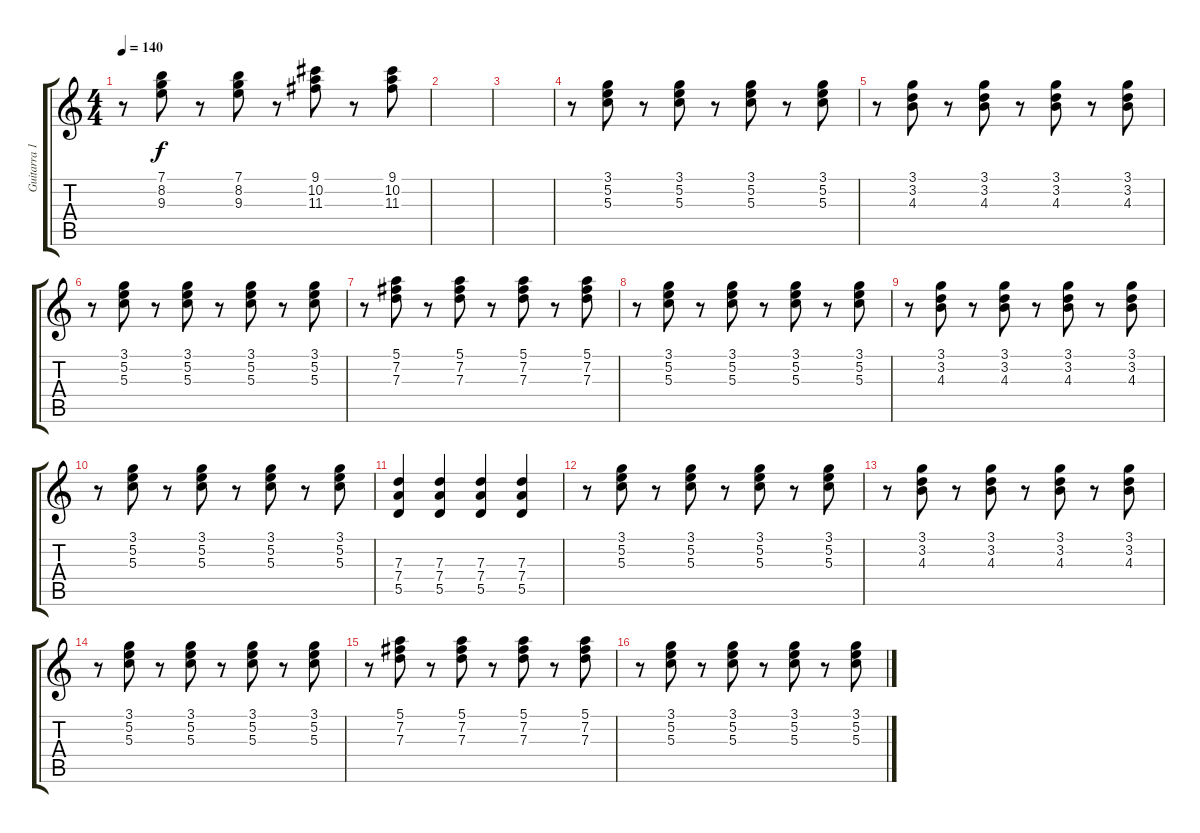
\track ("Guitarra 1" "Guitarra 1") {instrument electricguitarmuted}
\staff {score tabs}
\tuning (E4 B3 G3 D3 A2 E2) {hide}
\ts (4 4)
\tempo 140
\clef g2
\ks c
r.8{dy f} (7.1 8.2 9.3).8 r.8 (7.1 8.2 9.3).8 r.8 (9.1 10.2 11.3).8 r.8 (9.1 10.2 11.3).8 |
|
|
r.8 (3.1 5.2 5.3).8 r.8 (3.1 5.2 5.3).8 r.8 (3.1 5.2 5.3).8 r.8 (3.1 5.2 5.3).8 |
r.8 (3.1 3.2 4.3).8 r.8 (3.1 3.2 4.3).8 r.8 (3.1 3.2 4.3).8 r.8 (3.1 3.2 4.3).8 |
r.8 (3.1 5.2 5.3).8 r.8 (3.1 5.2 5.3).8 r.8 (3.1 5.2 5.3).8 r.8 (3.1 5.2 5.3).8 |
r.8 (5.1 7.2 7.3).8 r.8 (5.1 7.2 7.3).8 r.8 (5.1 7.2 7.3).8 r.8 (5.1 7.2 7.3).8 |
r.8 (3.1 5.2 5.3).8 r.8 (3.1 5.2 5.3).8 r.8 (3.1 5.2 5.3).8 r.8 (3.1 5.2 5.3).8 |
r.8 (3.1 3.2 4.3).8 r.8 (3.1 3.2 4.3).8 r.8 (3.1 3.2 4.3).8 r.8 (3.1 3.2 4.3).8 |
r.8 (3.1 5.2 5.3).8 r.8 (3.1 5.2 5.3).8 r.8 (3.1 5.2 5.3).8 r.8 (3.1 5.2 5.3).8 |
(7.3 7.4 5.5).4 (7.3 7.4 5.5).4 (7.3 7.4 5.5).4 (7.3 7.4 5.5).4 |
r.8 (3.1 5.2 5.3).8 r.8 (3.1 5.2 5.3).8 r.8 (3.1 5.2 5.3).8 r.8 (3.1 5.2 5.3).8 |
r.8 (3.1 3.2 4.3).8 r.8 (3.1 3.2 4.3).8 r.8 (3.1 3.2 4.3).8 r.8 (3.1 3.2 4.3).8 |
r.8 (3.1 5.2 5.3).8 r.8 (3.1 5.2 5.3).8 r.8 (3.1 5.2 5.3).8 r.8 (3.1 5.2 5.3).8 |
r.8 (5.1 7.2 7.3).8 r.8 (5.1 7.2 7.3).8 r.8 (5.1 7.2 7.3).8 r.8 (5.1 7.2 7.3).8 |
r.8 (3.1 5.2 5.3).8 r.8 (3.1 5.2 5.3).8 r.8 (3.1 5.2 5.3).8 r.8 (3.1 5.2 5.3).8
